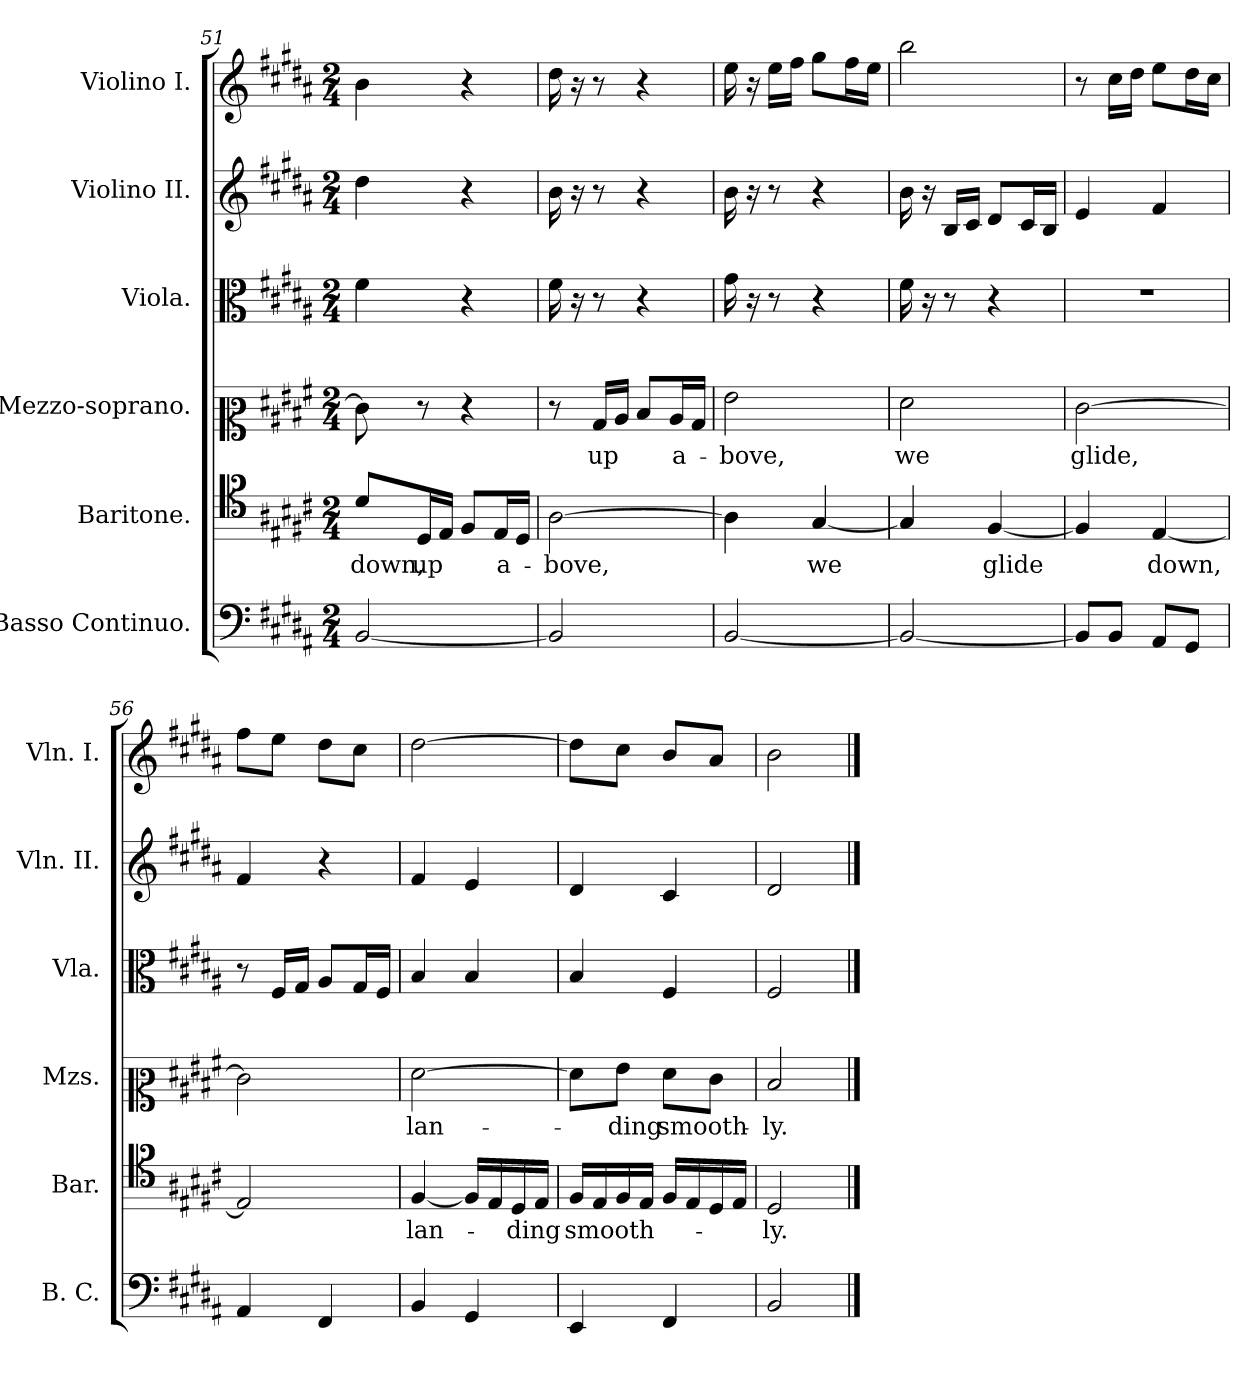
**kern	**kern	**text	**kern	**text	**kern	**kern	**kern
*part6	*part5	*part5	*part4	*part4	*part3	*part2	*part1
*staff6	*staff5	*staff5	*staff4	*staff4	*staff3	*staff2	*staff1
*I"Basso Continuo.	*I"Baritone.	*	*I"Mezzo-soprano.	*	*I"Viola.	*I"Violino II.	*I"Violino I.
*I'B. C.	*I'Bar.	*	*I'Mzs.	*	*I'Vla.	*I'Vln. II.	*I'Vln. I.
*clefF4	*clefC5	*	*clefC2	*	*clefC3	*clefG2	*clefG2
*k[f#c#g#d#a#]	*k[f#c#g#d#a#]	*	*k[f#c#g#d#a#]	*	*k[f#c#g#d#a#]	*k[f#c#g#d#a#]	*k[f#c#g#d#a#]
*M2/4	*M2/4	*	*M2/4	*	*M2/4	*M2/4	*M2/4
=51	=51	=51	=51	=51	=51	=51	=51
!	!	!LO:LY:b	!	!	!	!	!
[2BB/	8B/L	down,	8e\]	.	4f#\	4dd#\	4b\
!	!	!LO:LY:b	!	!	!	!	!
.	16BB/L	up	8r	.	.	.	.
.	16C#/JJ	.	.	.	.	.	.
.	8D#/L	.	4r	.	4r	4r	4r
!	!	!LO:LY:b	!	!	!	!	!
.	16C#/L	a-	.	.	.	.	.
.	16BB/JJ	.	.	.	.	.	.
=52	=52	=52	=52	=52	=52	=52	=52
!	!	!LO:LY:b	!	!	!	!	!
2BB/]	[2F#\	-bove,	8r	.	16f#\	16b\	16dd#\
.	.	.	.	.	16r	16r	16r
!	!	!	!	!LO:LY:b	!	!	!
.	.	.	16B/LL	up	8r	8r	8r
.	.	.	16c#/JJ	.	.	.	.
.	.	.	8d#/L	.	4r	4r	4r
!	!	!	!	!LO:LY:b	!	!	!
.	.	.	16c#/L	a-	.	.	.
.	.	.	16B/JJ	.	.	.	.
=53	=53	=53	=53	=53	=53	=53	=53
!	!	!	!	!LO:LY:b	!	!	!
[2BB/	4F#\]	.	2g#\	-bove,	16g#\	16b\	16ee\
.	.	.	.	.	16r	16r	16r
.	.	.	.	.	8r	8r	16ee\LL
.	.	.	.	.	.	.	16ff#\JJ
!	!	!LO:LY:b	!	!	!	!	!
.	[4E/	we	.	.	4r	4r	8gg#\L
.	.	.	.	.	.	.	16ff#\L
.	.	.	.	.	.	.	16ee\JJ
=54	=54	=54	=54	=54	=54	=54	=54
!	!	!	!	!LO:LY:b	!	!	!
2BB/_	4E/]	.	2f#\	we	16f#\	16b\	2bb\
.	.	.	.	.	16r	16r	.
.	.	.	.	.	8r	16B/LL	.
.	.	.	.	.	.	16c#/JJ	.
!	!	!LO:LY:b	!	!	!	!	!
.	[4D#/	glide	.	.	4r	8d#/L	.
.	.	.	.	.	.	16c#/L	.
.	.	.	.	.	.	16B/JJ	.
=55	=55	=55	=55	=55	=55	=55	=55
!	!	!	!	!LO:LY:b	!	!	!
8BB/L]	4D#/]	.	[2e\	glide,	2r	4e/	8r
8BB/J	.	.	.	.	.	.	16cc#\LL
.	.	.	.	.	.	.	16dd#\JJ
!	!	!LO:LY:b	!	!	!	!	!
8AA#/L	[4C#/	down,	.	.	.	4f#/	8ee\L
8GG#/J	.	.	.	.	.	.	16dd#\L
.	.	.	.	.	.	.	16cc#\JJ
=56	=56	=56	=56	=56	=56	=56	=56
4AA#/	2C#/]	.	2e\]	.	8r	4f#/	8ff#\L
.	.	.	.	.	16F#/LL	.	8ee\J
.	.	.	.	.	16G#/JJ	.	.
4FF#/	.	.	.	.	8A#/L	4r	8dd#\L
.	.	.	.	.	16G#/L	.	8cc#\J
.	.	.	.	.	16F#/JJ	.	.
=57	=57	=57	=57	=57	=57	=57	=57
!	!	!LO:LY:b	!	!LO:LY:b	!	!	!
4BB/	[4D#/	lan-	[2f#\	lan-	4B/	4f#/	[2dd#\
4GG#/	16D#/LL]	.	.	.	4B/	4e/	.
.	16C#/	.	.	.	.	.	.
!	!	!LO:LY:b	!	!	!	!	!
.	16BB/	-ding	.	.	.	.	.
.	16C#/JJ	.	.	.	.	.	.
=58	=58	=58	=58	=58	=58	=58	=58
!	!	!LO:LY:b	!	!	!	!	!
4EE/	16D#/LL	smooth-	8f#\L]	.	4B/	4d#/	8dd#\L]
.	16C#/	.	.	.	.	.	.
!	!	!	!	!LO:LY:b	!	!	!
.	16D#/	.	8g#\J	-ding	.	.	8cc#\J
.	16C#/JJ	.	.	.	.	.	.
!	!	!	!	!LO:LY:b	!	!	!
4FF#/	16D#/LL	.	8f#\L	smooth-	4F#/	4c#/	8b/L
.	16C#/	.	.	.	.	.	.
.	16BB/	.	8e\J	.	.	.	8a#/J
.	16C#/JJ	.	.	.	.	.	.
=59	=59	=59	=59	=59	=59	=59	=59
!	!	!LO:LY:b	!	!LO:LY:b	!	!	!
2BB/	2BB/	-ly.	2d#/	-ly.	2F#/	2d#/	2b\
==	==	==	==	==	==	==	==
*-	*-	*-	*-	*-	*-	*-	*-
